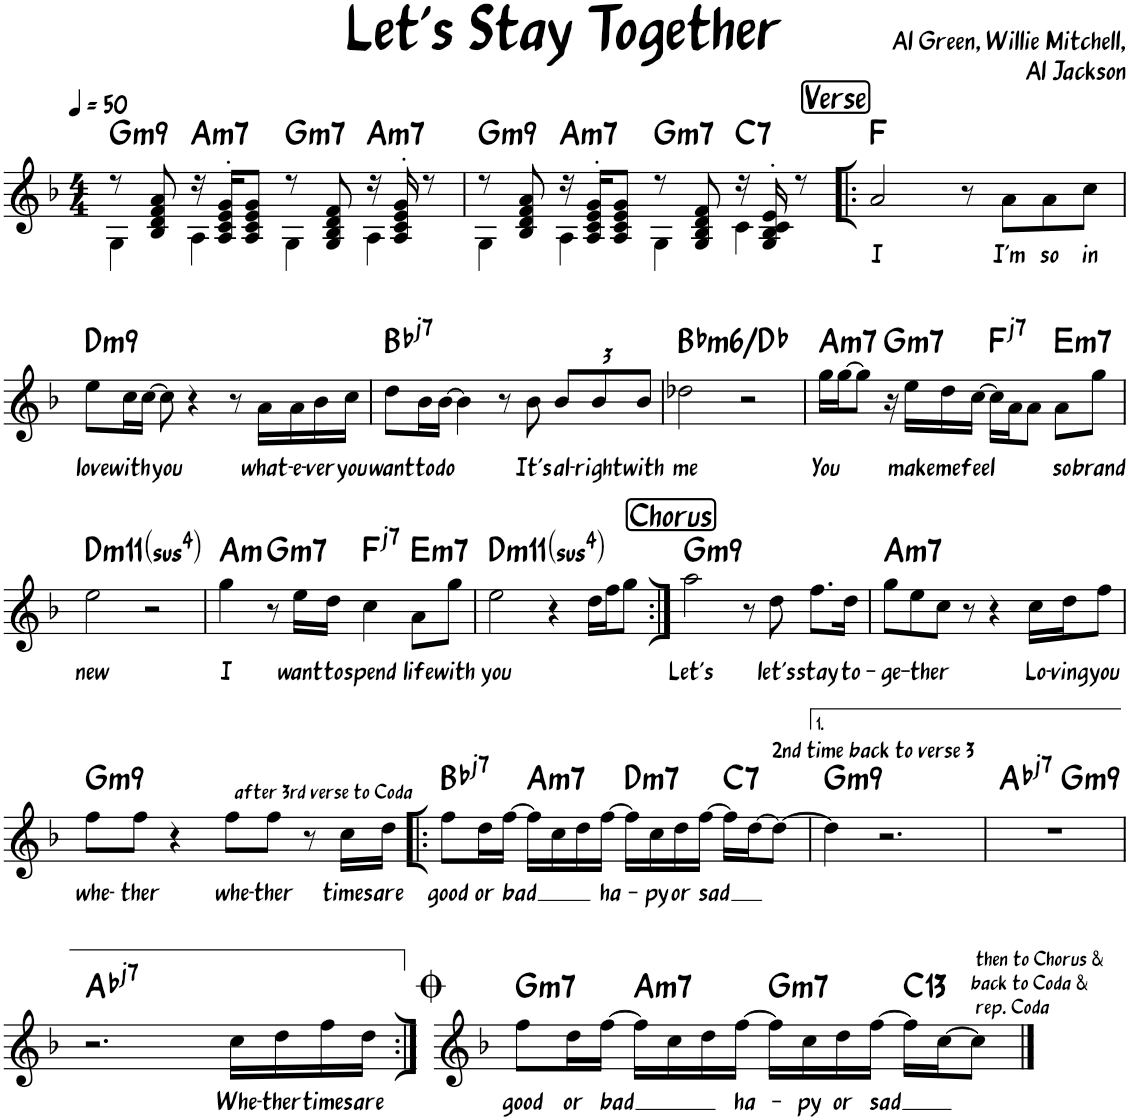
**kern	**text	**harte
*part1	*part1	*part1
*staff1	*staff1	*
*I"Piano	*	*
*I'Pno.	*	*
*clefG2	*	*
*k[b-]	*	*
*M4/4	*	*
*MM50	*	*
=1	=1	=1
*^	*	*
!	!	!	!LO:H:kt=m9
8r	4G\	.	G:min9
8B-/ 8d/ 8f/ 8a/	.	.	.
!	!	!	!LO:H:kt=m7
16r	4A\	.	A:min7
16A/' 16c/' 16e/' 16g/'KL	.	.	.
8A/ 8c/ 8e/ 8g/J	.	.	.
!	!	!	!LO:H:kt=m7
8r	4G\	.	G:min7
8G/ 8B-/ 8d/ 8f/	.	.	.
!	!	!	!LO:H:kt=m7
16r	4A\	.	A:min7
16A/' 16c/' 16e/' 16g/'	.	.	.
8r	.	.	.
=2	=2	=2	=2
!	!	!	!LO:H:kt=m9
8r	4G\	.	G:min9
8B-/ 8d/ 8f/ 8a/	.	.	.
!	!	!	!LO:H:kt=m7
16r	4A\	.	A:min7
16A/' 16c/' 16e/' 16g/'KL	.	.	.
8A/ 8c/ 8e/ 8g/J	.	.	.
!	!	!	!LO:H:kt=m7
8r	4G\	.	G:min7
8G/ 8B-/ 8d/ 8f/	.	.	.
!	!	!	!LO:H:kt=7
16r	4c\	.	C:7
16G/' 16B-/' 16c/' 16e/'	.	.	.
8r	.	.	.
*v	*v	*	*
!!LO:REH:place=s1:a:cj:fs=14:t=Verse
=3!|:	=3!|:	=3!|:
!	!LO:LY:b	!
2a/	I	F:maj
8r	.	.
!	!LO:LY:b	!
8a\L	I'm	.
!	!LO:LY:b	!
8a\	so	.
!	!LO:LY:b	!
8cc\J	in	.
!!LO:LB:g=z
=4	=4	=4
!	!LO:LY:b	!LO:H:kt=m9
8ee\L	love	D:min9
!	!LO:LY:b	!
16cc\L	with	.
[16cc\JJ	.	.
!	!LO:LY:b	!
8cc\]	you	.
4r	.	.
8r	.	.
!	!LO:LY:b	!
16a\LL	what-	.
!	!LO:LY:b	!
16a\	-e-	.
!	!LO:LY:b	!
16b-\	-ver	.
!	!LO:LY:b	!
16cc\JJ	you	.
=5	=5	=5
!	!LO:LY:b	!LO:H:kt=j
8dd\L	want	.
!	!LO:LY:b	!
16b-\L	to	.
!	!LO:LY:b	!
[16b-\JJ	do	.
4b-\]	.	.
8r	.	.
!	!LO:LY:b	!
8b-\	It's	.
*Xbrackettup	*	*
!	!LO:LY:b	!
12b-/L	al-	.
!	!LO:LY:b	!
12b-/	-right	.
!	!LO:LY:b	!
12b-/J	with	.
=6	=6	=6
!	!LO:LY:b	!LO:H:kt=m6
2dd-X\	me	Bb:min6/b3
2r	.	.
=7	=7	=7
!	!LO:LY:b	!LO:H:kt=m7
16gg\LL	You	A:min7
[16gg\J	.	.
8gg\J]	.	.
!	!	!LO:H:kt=m7
16r	.	G:min7
!	!LO:LY:b	!
16ee\LL	make	.
!	!LO:LY:b	!
16dd\	me	.
!	!LO:LY:b	!
[16cc\JJ	feel	.
!	!	!LO:H:kt=j
16cc\LL]	.	.
16a\J	.	.
8a\J	.	.
!	!LO:LY:b	!LO:H:kt=m7
8a\L	so	E:min7
!	!LO:LY:b	!
8gg\J	brand	.
!!LO:LB:g=z
=8	=8	=8
!	!LO:LY:b	!LO:H:kt=114
2ee\	new	D:sus4(7,9,11)
2r	.	.
=9	=9	=9
!	!LO:LY:b	!LO:H:kt=m
4gg\	I	A:min
!	!	!LO:H:kt=m7
8r	.	G:min7
!	!LO:LY:b	!
16ee\LL	want	.
!	!LO:LY:b	!
16dd\JJ	to	.
!	!LO:LY:b	!LO:H:kt=j
4cc\	spend	.
!	!LO:LY:b	!LO:H:kt=m7
8a\L	life	E:min7
!	!LO:LY:b	!
8gg\J	with	.
=10	=10	=10
!	!LO:LY:b	!LO:H:kt=114
2ee\	you	D:sus4(7,9,11)
4r	.	.
16dd\LL	.	.
16ff\J	.	.
8gg\J	.	.
!!LO:REH:place=s1:a:cj:fs=14:t=Chorus
=11:|!	=11:|!	=11:|!
!	!LO:LY:b	!LO:H:kt=m9
2aa\	Let's	G:min9
8r	.	.
!	!LO:LY:b	!
8dd\	let's	.
!	!LO:LY:b	!
8.ff\L	stay	.
!	!LO:LY:b	!
16dd\Jk	to-	.
=12	=12	=12
!	!LO:LY:b	!LO:H:kt=m7
8gg\L	-ge-	A:min7
!	!LO:LY:b	!
8ee\	-ther	.
8cc\J	.	.
8r	.	.
4r	.	.
!	!LO:LY:b	!
16cc\LL	Lo-	.
!	!LO:LY:b	!
16dd\J	-ving	.
!	!LO:LY:b	!
8ff\J	you	.
!!LO:LB:g=z
=13	=13	=13
!	!LO:LY:b	!LO:H:kt=m9
8ff\L	whe-	G:min9
!	!LO:LY:b	!
8ff\J	-ther	.
4r	.	.
!	!LO:LY:b	!
8ff\L	whe-	.
!	!LO:LY:b	!
8ff\J	-ther	.
8r	.	.
!	!LO:LY:b	!
16cc\LL	times	.
!	!LO:LY:b	!
16dd\JJ	are	.
!LO:TX:a:t=<font size="9"/>after 3rd verse to Coda	!	!
=14!|:	=14!|:	=14!|:
!	!LO:LY:b	!LO:H:kt=j
8ff\L	good	.
!	!LO:LY:b	!
16dd\L	or	.
!	!LO:LY:b	!
[16ff\JJ	bad	.
!	!	!LO:H:kt=m7
16ff\LL]	.	A:min7
16cc\	.	.
16dd\	.	.
!	!LO:LY:b	!
[16ff\JJ	ha-	.
!	!	!LO:H:kt=m7
16ff\LL]	.	D:min7
!	!LO:LY:b	!
16cc\	-py	.
!	!LO:LY:b	!
16dd\	or	.
!	!LO:LY:b	!
[16ff\JJ	sad	.
!	!	!LO:H:kt=7
16ff\LL]	.	C:7
[16dd\J	.	.
!LO:TX:a:t=2nd time back to verse 3	!	!
8dd\J_	.	.
=15	=15	=15
!	!	!LO:H:kt=m9
4dd\]	.	G:min9
2.r	.	.
=16	=16	=16
!	!	!LO:H:kt=j
*^	*	*
1r	2ryy	.	.
!	!	!	!LO:H:kt=m9
.	2ryy	.	G:min9
!!LO:LB:g=z	!!
=17	=17	=17	=17
!	!	!	!LO:H:kt=j
*v	*v	*	*
2.r	.	.
!	!LO:LY:b	!
16cc\LL	Whe-	.
!	!LO:LY:b	!
16dd\	-ther	.
!	!LO:LY:b	!
16ff\	times	.
!	!LO:LY:b	!
16dd\JJ	are	.
=18:|!	=18:|!	=18:|!
!	!LO:LY:b	!LO:H:kt=m7
8ff\L	good	G:min7
!	!LO:LY:b	!
16dd\L	or	.
!	!LO:LY:b	!
[16ff\JJ	bad	.
!	!	!LO:H:kt=m7
16ff\LL]	.	A:min7
16cc\	.	.
16dd\	.	.
!	!LO:LY:b	!
[16ff\JJ	ha-	.
!	!	!LO:H:kt=m7
16ff\LL]	.	G:min7
!	!LO:LY:b	!
16cc\	-py	.
!	!LO:LY:b	!
16dd\	or	.
!	!LO:LY:b	!
[16ff\JJ	sad	.
!	!	!LO:H:kt=13
16ff\LL]	.	C:9(11,13)
[16cc\J	.	.
!LO:TX:a:t=then to Chorus &	!	!
!LO:TX:a:t=back to Coda &	!	!
!LO:TX:a:t=rep. Coda	!	!
8cc\J]	.	.
==	==	==
*-	*-	*-
